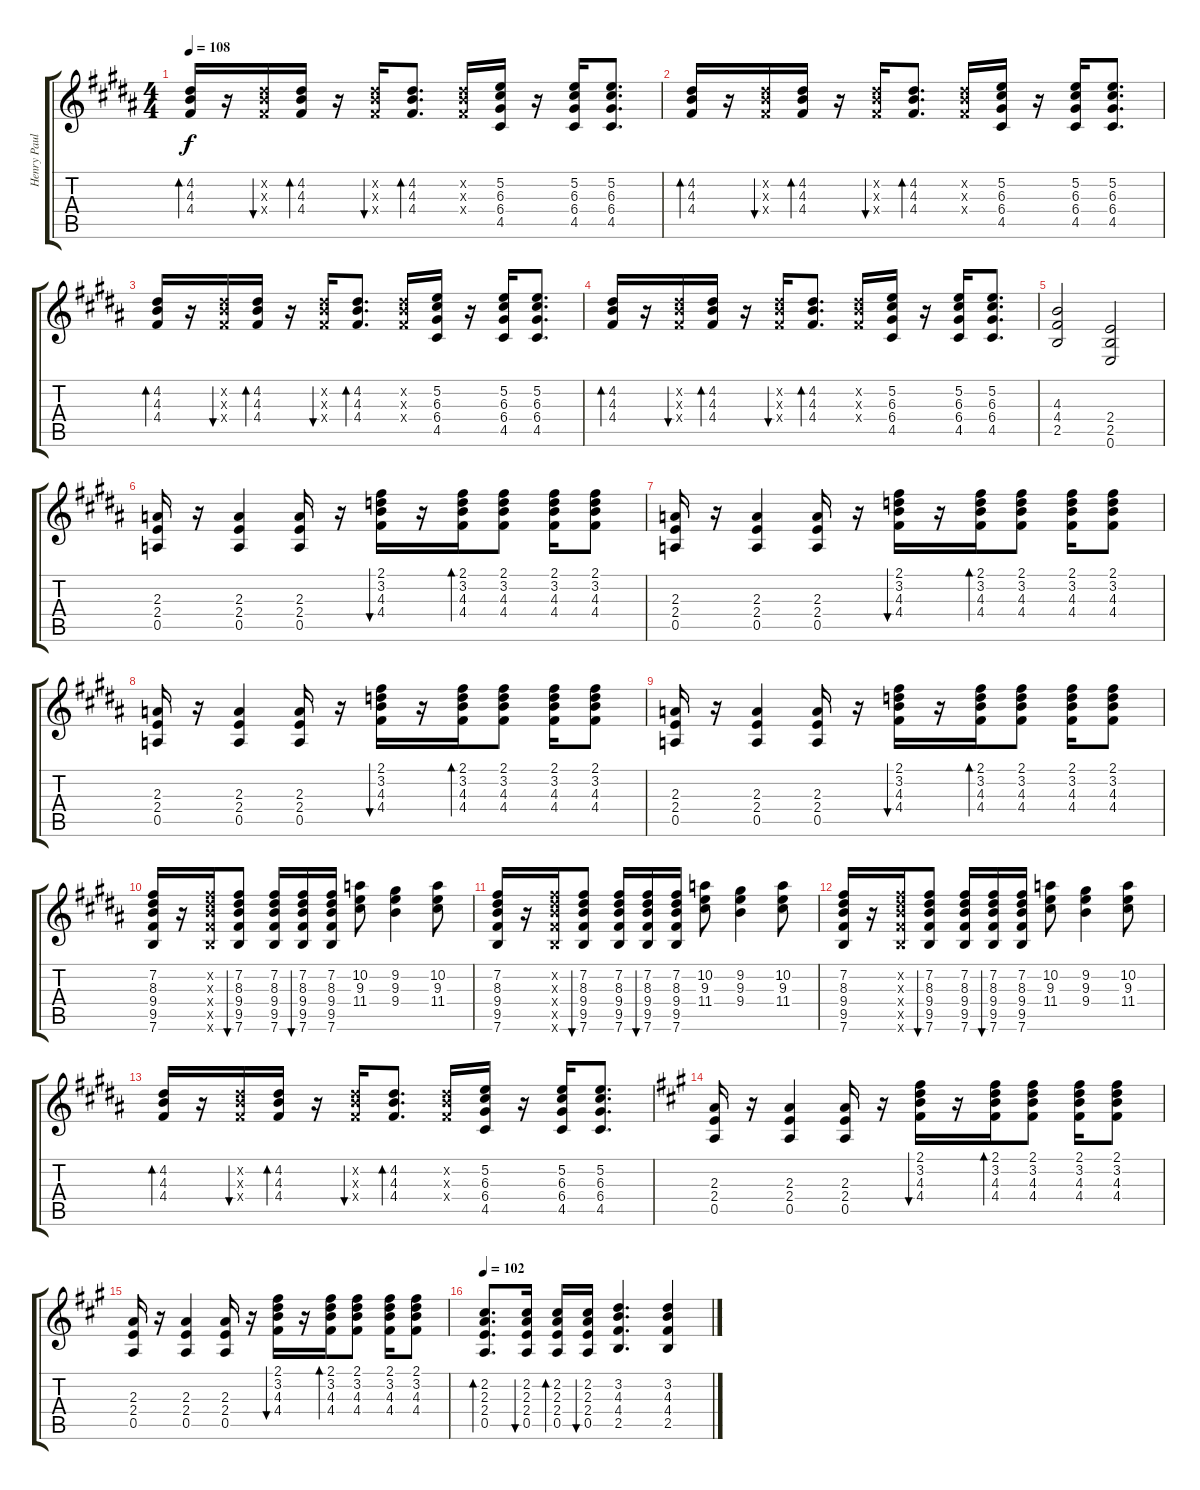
\track ("Henry Paul Guitar" "Henry Paul") {instrument electricguitarclean}
\staff {score tabs}
\tuning (E4 B3 G3 D3 A2 E2) {hide}
\ts (4 4)
\tempo 108
\clef g2
\ks b
(4.2 4.3 4.4).16{bd 60 dy f} r.16 (4.2{x} 4.3{x} 4.4{x}).16{bu 60} (4.2 4.3 4.4).16{bd 60} r.16 (4.2{x} 4.3{x} 4.4{x}).16{bu 60} (4.2 4.3 4.4).8{d bd 60} (4.2{x} 4.3{x} 4.4{x}).16 (5.2 6.3 6.4 4.5).16 r.16 (5.2 6.3 6.4 4.5).16 (5.2 6.3 6.4 4.5).8{d} |
(4.2 4.3 4.4).16{bd 60} r.16 (4.2{x} 4.3{x} 4.4{x}).16{bu 60} (4.2 4.3 4.4).16{bd 60} r.16 (4.2{x} 4.3{x} 4.4{x}).16{bu 60} (4.2 4.3 4.4).8{d bd 60} (4.2{x} 4.3{x} 4.4{x}).16 (5.2 6.3 6.4 4.5).16 r.16 (5.2 6.3 6.4 4.5).16 (5.2 6.3 6.4 4.5).8{d} |
(4.2 4.3 4.4).16{bd 60} r.16 (4.2{x} 4.3{x} 4.4{x}).16{bu 60} (4.2 4.3 4.4).16{bd 60} r.16 (4.2{x} 4.3{x} 4.4{x}).16{bu 60} (4.2 4.3 4.4).8{d bd 60} (4.2{x} 4.3{x} 4.4{x}).16 (5.2 6.3 6.4 4.5).16 r.16 (5.2 6.3 6.4 4.5).16 (5.2 6.3 6.4 4.5).8{d} |
(4.2 4.3 4.4).16{bd 60} r.16 (4.2{x} 4.3{x} 4.4{x}).16{bu 60} (4.2 4.3 4.4).16{bd 60} r.16 (4.2{x} 4.3{x} 4.4{x}).16{bu 60} (4.2 4.3 4.4).8{d bd 60} (4.2{x} 4.3{x} 4.4{x}).16 (5.2 6.3 6.4 4.5).16 r.16 (5.2 6.3 6.4 4.5).16 (5.2 6.3 6.4 4.5).8{d} |
(4.3 4.4 2.5).2 (2.4 2.5 0.6).2 |
(2.3 2.4 0.5).16{volume 13 balance 8} r.16 (2.3 2.4 0.5).4 (2.3 2.4 0.5).16 r.16 (2.1 3.2 4.3 4.4).16{bu 60} r.16 (2.1 3.2 4.3 4.4).16{bd 60} (2.1 3.2 4.3 4.4).8 (2.1 3.2 4.3 4.4).16 (2.1 3.2 4.3 4.4).8 |
(2.3 2.4 0.5).16 r.16 (2.3 2.4 0.5).4 (2.3 2.4 0.5).16 r.16 (2.1 3.2 4.3 4.4).16{bu 60} r.16 (2.1 3.2 4.3 4.4).16{bd 60} (2.1 3.2 4.3 4.4).8 (2.1 3.2 4.3 4.4).16 (2.1 3.2 4.3 4.4).8 |
(2.3 2.4 0.5).16 r.16 (2.3 2.4 0.5).4 (2.3 2.4 0.5).16 r.16 (2.1 3.2 4.3 4.4).16{bu 60} r.16 (2.1 3.2 4.3 4.4).16{bd 60} (2.1 3.2 4.3 4.4).8 (2.1 3.2 4.3 4.4).16 (2.1 3.2 4.3 4.4).8 |
(2.3 2.4 0.5).16 r.16 (2.3 2.4 0.5).4 (2.3 2.4 0.5).16 r.16 (2.1 3.2 4.3 4.4).16{bu 60} r.16 (2.1 3.2 4.3 4.4).16{bd 60} (2.1 3.2 4.3 4.4).8 (2.1 3.2 4.3 4.4).16 (2.1 3.2 4.3 4.4).8 |
(7.2 8.3 9.4 9.5 7.6).16{volume 10} r.16 (7.2{x} 8.3{x} 9.4{x} 9.5{x} 7.6{x}).16 (7.2 8.3 9.4 9.5 7.6).8{bu 60} (7.2 8.3 9.4 9.5 7.6).16 (7.2 8.3 9.4 9.5 7.6).16{bu 60} (7.2 8.3 9.4 9.5 7.6).16 (10.2 9.3 11.4).8 (9.2 9.3 9.4).4 (10.2 9.3 11.4).8 |
(7.2 8.3 9.4 9.5 7.6).16 r.16 (7.2{x} 8.3{x} 9.4{x} 9.5{x} 7.6{x}).16 (7.2 8.3 9.4 9.5 7.6).8{bu 60} (7.2 8.3 9.4 9.5 7.6).16 (7.2 8.3 9.4 9.5 7.6).16{bu 60} (7.2 8.3 9.4 9.5 7.6).16 (10.2 9.3 11.4).8 (9.2 9.3 9.4).4 (10.2 9.3 11.4).8 |
(7.2 8.3 9.4 9.5 7.6).16 r.16 (7.2{x} 8.3{x} 9.4{x} 9.5{x} 7.6{x}).16 (7.2 8.3 9.4 9.5 7.6).8{bu 60} (7.2 8.3 9.4 9.5 7.6).16 (7.2 8.3 9.4 9.5 7.6).16{bu 60} (7.2 8.3 9.4 9.5 7.6).16 (10.2 9.3 11.4).8 (9.2 9.3 9.4).4 (10.2 9.3 11.4).8 |
(4.2 4.3 4.4).16{bd 60} r.16 (4.2{x} 4.3{x} 4.4{x}).16{bu 60} (4.2 4.3 4.4).16{bd 60} r.16 (4.2{x} 4.3{x} 4.4{x}).16{bu 60} (4.2 4.3 4.4).8{d bd 60} (4.2{x} 4.3{x} 4.4{x}).16 (5.2 6.3 6.4 4.5).16 r.16 (5.2 6.3 6.4 4.5).16 (5.2 6.3 6.4 4.5).8{d} |
\ks a
(2.3 2.4 0.5).16 r.16 (2.3 2.4 0.5).4 (2.3 2.4 0.5).16 r.16 (2.1 3.2 4.3 4.4).16{bu 60} r.16 (2.1 3.2 4.3 4.4).16{bd 60} (2.1 3.2 4.3 4.4).8 (2.1 3.2 4.3 4.4).16 (2.1 3.2 4.3 4.4).8 |
(2.3 2.4 0.5).16 r.16 (2.3 2.4 0.5).4 (2.3 2.4 0.5).16 r.16 (2.1 3.2 4.3 4.4).16{bu 60} r.16 (2.1 3.2 4.3 4.4).16{bd 60} (2.1 3.2 4.3 4.4).8 (2.1 3.2 4.3 4.4).16 (2.1 3.2 4.3 4.4).8 |
\tempo 102
(2.2 2.3 2.4 0.5).8{d bd 60} (2.2 2.3 2.4 0.5).16{bu 60} (2.2 2.3 2.4 0.5).16{bd 60} (2.2 2.3 2.4 0.5).16{bu 60} (3.2 4.3 4.4 2.5).4{d} (3.2 4.3 4.4 2.5).4
